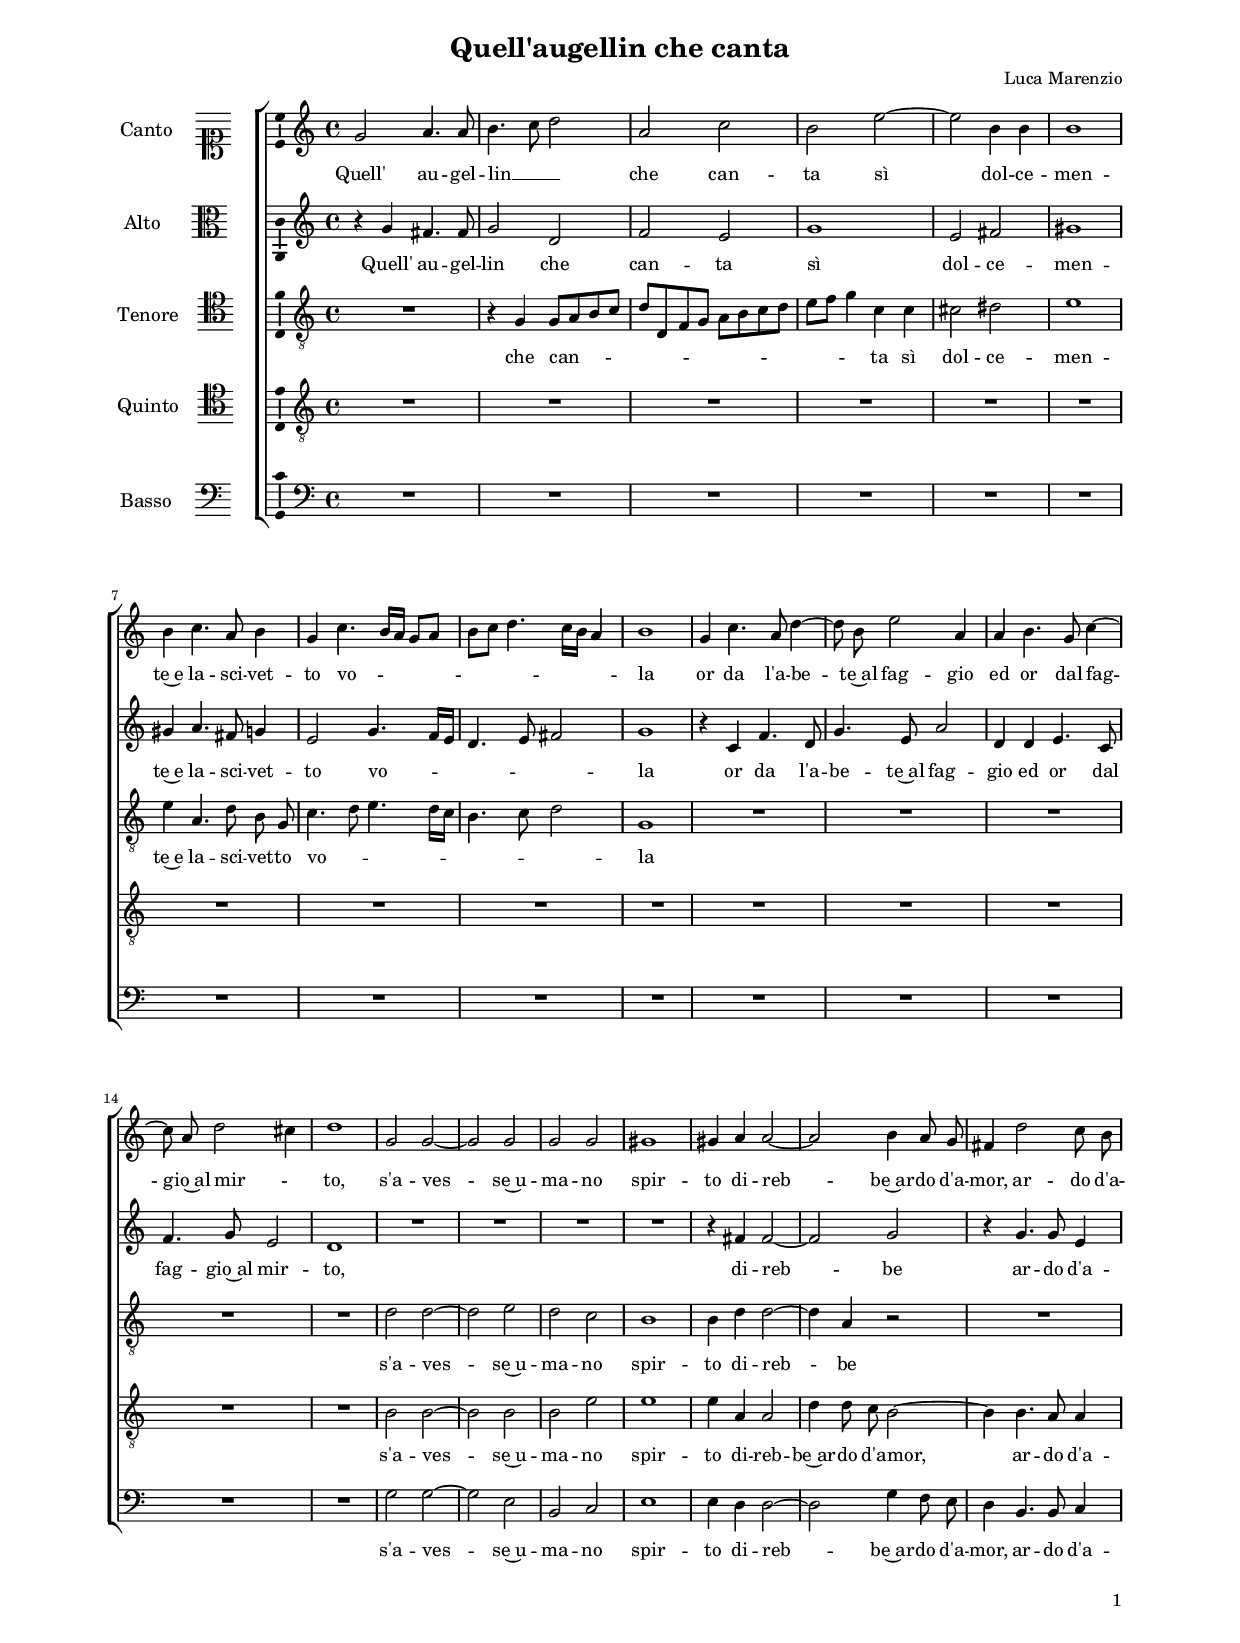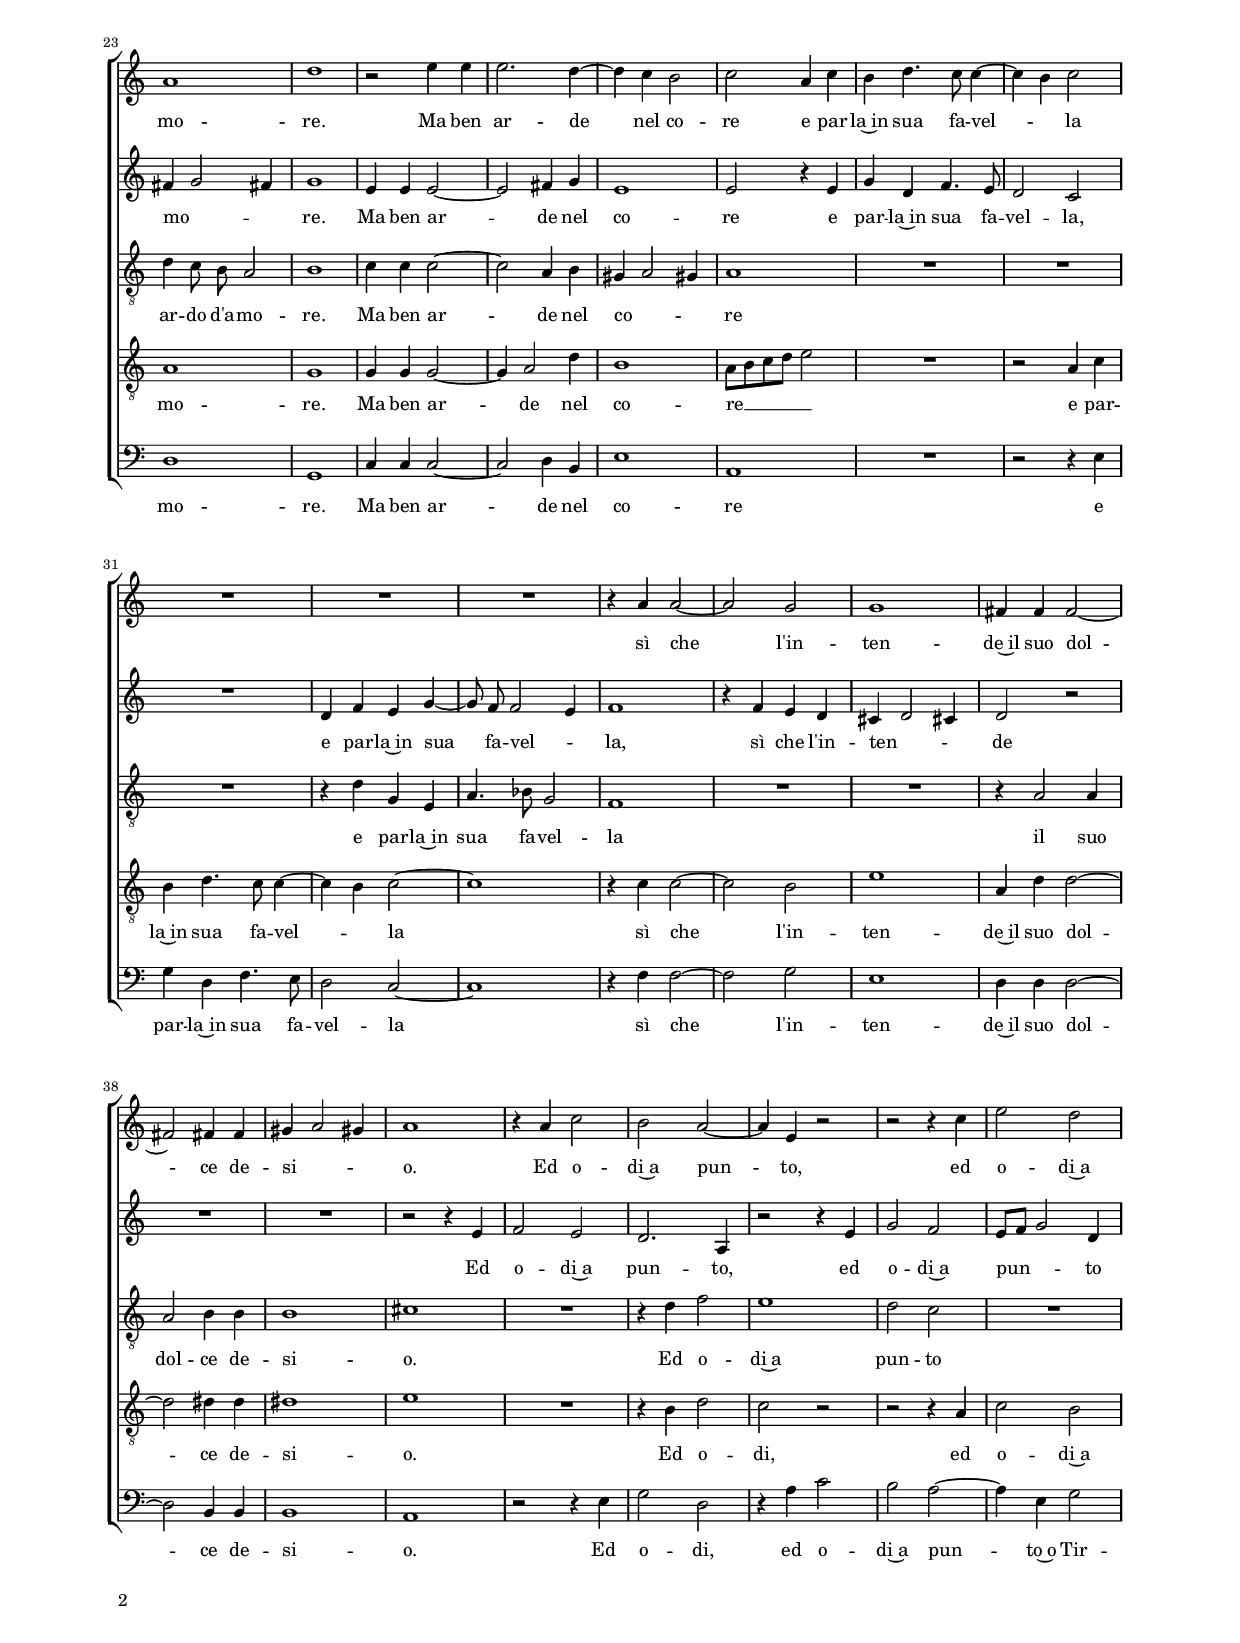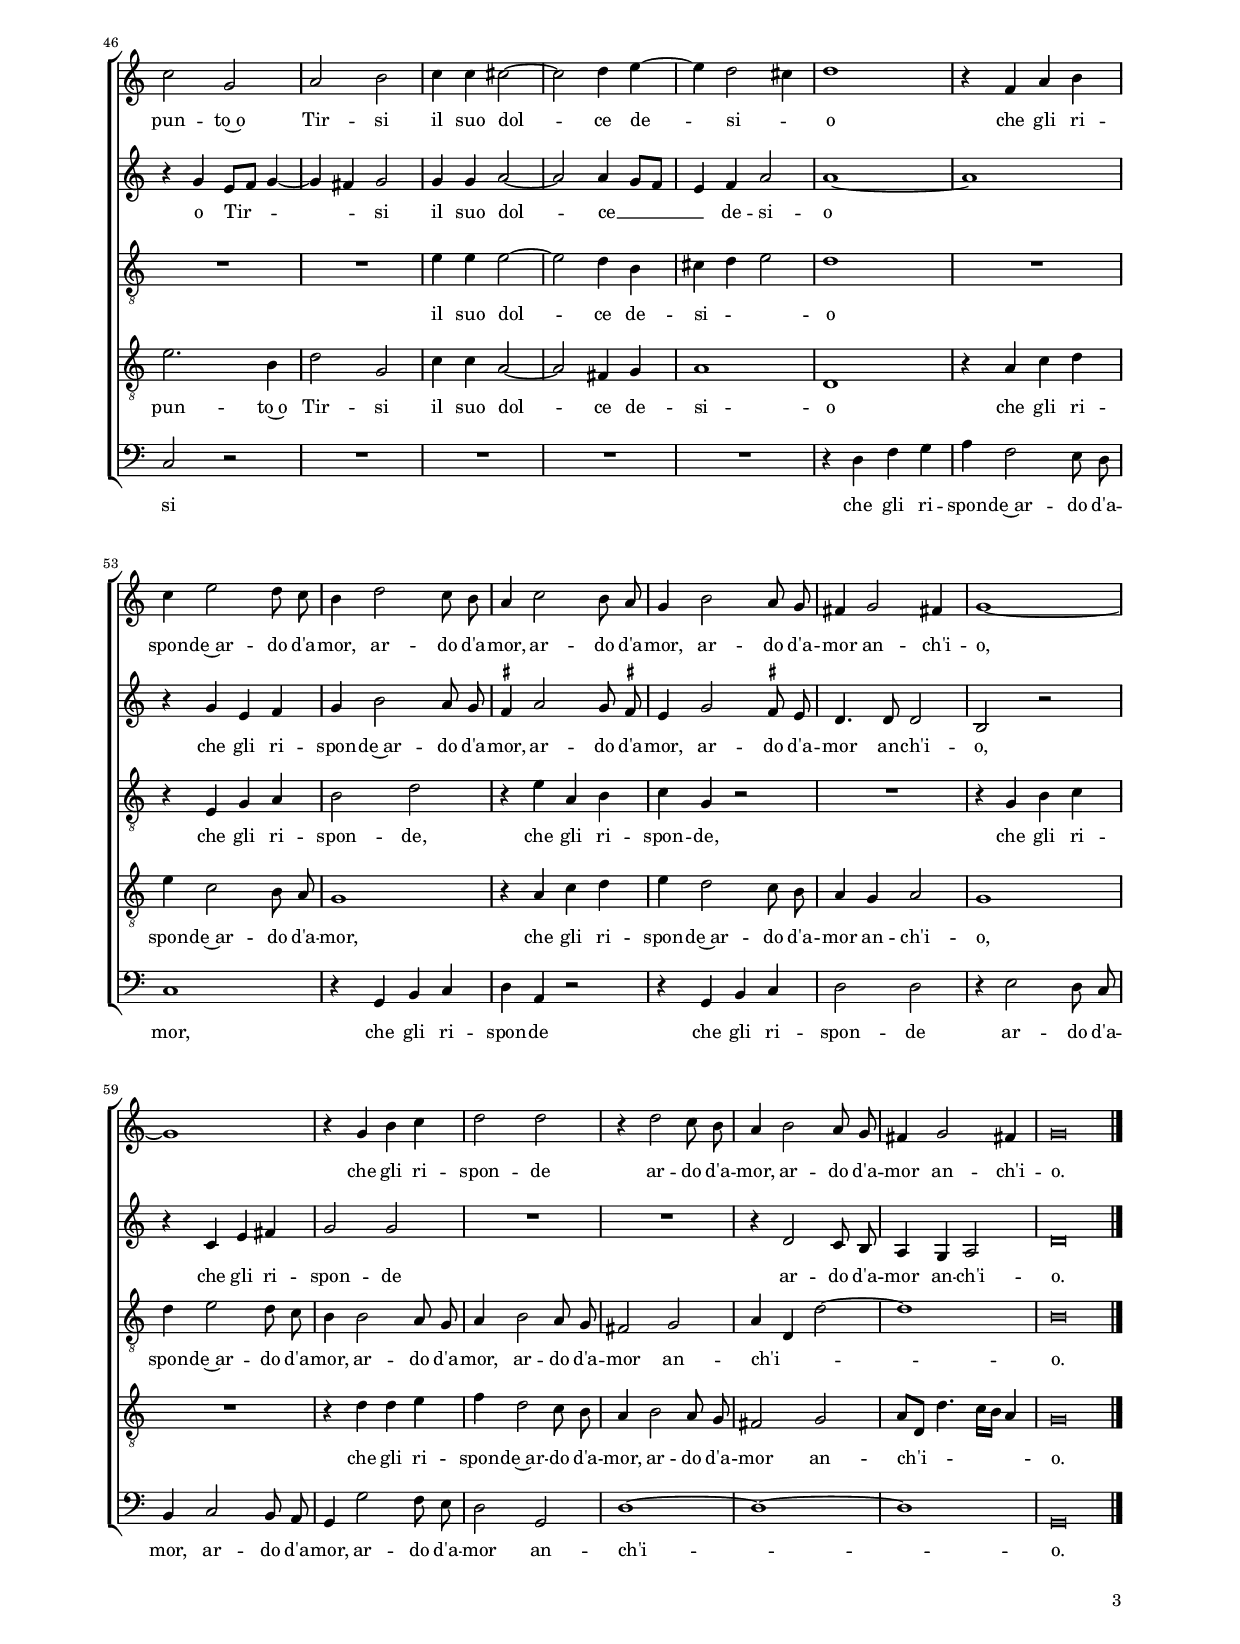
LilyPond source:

\header
{
  title="Quell'augellin che canta"
  composer="Luca Marenzio"
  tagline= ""
}

\version "2.18.2"
\language deutsch
#(set-global-staff-size 15)
% #(set-default-paper-size "letter")
#(ly:set-option 'point-and-click #f)


\paper
	{
	top-margin = 1.8 \cm
	bottom-margin = 1.2 \cm
	left-margin = 2 \cm
	right-margin = 2 \cm
	ragged-bottom = ##f
	ragged-last-bottom = ##t
	print-page-number = ##f
	system-system-spacing = #'((basic-distance . 17) (minimum-distance . 14) (padding . 7) (strechability . 150))
    oddFooterMarkup=\markup   \fill-line { "" \fromproperty #'page:page-number-string }
    evenFooterMarkup=\markup  \fill-line { \fromproperty #'page:page-number-string "" }
    last-bottom-spacing = #'((basic-distance . 12) (minimum-distance . 7) (padding . 4))
%	systems-per-page = 3
%   page-count = 3
%	min-systems-per-page = 3
	markup-system-spacing #'basic-distance = #12
%	print-all-headers = ##t
%	print-first-page-number = ##t
%	first-page-number = 1
	}

	
global = {
    \set Staff.autoBeaming = ##f
	\key c \major
	\time 4/4
    \set Score.tempoHideNote = ##t
    \tempo 4 = 95
    \skip 1*64 \set Score.measureLength = #(ly:make-moment 2/1)
    \skip 1*2  \bar "|."
	}

	ficta = { \once \set suggestAccidentals = ##t }

	forget = #(define-music-function (parser location music) (ly:music?) #{
		\accidentalStyle forget
		$music
		\accidentalStyle default
		#})


incipitcantus = \markup { \score {
	{
	\set Staff.instrumentName = \markup { \fontsize #1 "Canto" }
	\key c \major
	\clef soprano
	s4 \bar ""
	}
	\layout  {
	raggedright = ##t
	indent = 1.6 \cm
	line-width = 2.2\cm
	\context { \Staff \remove Time_signature_engraver }
	\override Staff.Clef.Y-extent = #'(0 . 0)
	}} \hspace #1 }

      
incipitaltus = \markup { \score {
	{
	\set Staff.instrumentName = \markup { \fontsize #1 "Alto" }
	\key c \major
	\clef alto
	s4 \bar ""
	}
	\layout  {
	raggedright = ##t
	indent = 1.6 \cm
	line-width = 2.2\cm
	\context { \Staff \remove Time_signature_engraver }
	\override Staff.Clef.Y-extent = #'(0 . 0)
	}} \hspace #1 }


incipittenor = \markup { \score {
	{
	\set Staff.instrumentName = \markup { \fontsize #1 "Tenore" }
	\key c \major
	\clef tenor
	s4 \bar ""
	}
	\layout  {
	raggedright = ##t
	indent = 1.6 \cm
	line-width = 2.2\cm
	\context { \Staff \remove Time_signature_engraver }
	\override Staff.Clef.Y-extent = #'(0 . 0)
	}} \hspace #1 }
      
      
incipitquintus = \markup { \score {
	{
	\set Staff.instrumentName = \markup { \fontsize #1 "Quinto" }
	\key c \major
	\clef tenor
	s4 \bar ""
	}
	\layout  {
	raggedright = ##t
	indent = 1.6 \cm
	line-width = 2.2\cm
	\context { \Staff \remove Time_signature_engraver }
	\override Staff.Clef.Y-extent = #'(0 . 0)
	}} \hspace #1 }
      
      
incipitbassus = \markup { \score {
	{
	\set Staff.instrumentName = \markup { \fontsize #1 "Basso" }
	\key c \major
	\clef bass
	s4 \bar ""
	}
	\layout  {
	raggedright = ##t
	indent = 1.6 \cm
	line-width = 2.2\cm
	\context { \Staff \remove Time_signature_engraver }
	\override Staff.Clef.Y-extent = #'(0 . 0)
	}} \hspace #1 }


cantus =  \relative c''
	{
	g2 a4. a8
	h4. c8 d2
	a2 c
	h2 e~
%5
	e2 h4 h |
	h1
	h4 c4. a8 h4
	g4 c4. h16[ a] g8[ a]
	h8[ c] d4. c16 [ h] a4
%10
	h1 |
	g4 c4. a8 d4~
	d8 h e2 a,4
	a4 h4. g8 c4~
	c8 a d2 cis4
%15
	d1 |
	g,2 g~
	g2 g
	g2 g
	gis1
%20
	gis4 a a2~ |
	a2 h4 a8 g
	fis4 d'2 c8 h
	a1
	d1
%25
	r2 e4 e |
	e2. d4~
	d4 c h2
	c2 a4 c
	h4 d4. c8 c4~
%30
	c4 h c2 |
	R1
	R1
	R1
	r4 a a2~
%35
	a2 g |
	g1
	fis4 fis fis2~
	fis2 fis4 fis
	gis4 a2 gis!4
%40
	a1 |
	r4 a c2
	h2 a~
	a4 e r2
	r2 r4 c'
%45
	e2 d |
	c2 g
	a2 h
	c4 c cis2~
	cis2 d4 e~
%50
	e4 d2 cis4 |
	d1
	r4 f, a h
	c4 e2 d8 c
	h4 d2 c8 h
%55
	a4 c2 h8 a |
	g4 h2 a8 g
	fis4 g2 fis!4
	g1~
	g1
%60
	r4 g h c |
	d2 d
	r4 d2 c8 h
	a4 h2 a8 g
	fis4 g2 fis!4
%65
	g\breve |
	
	
	
	
%70
	
	
	
	
	
%75
	
	
	
	
	
%80
	
	
	
	
	
%85
	
	
	
	
	
%90
	
	
	
	
	
%95
	
	
	
	
	
%100
	
	
	
	
	
%105
	
	
	
	
	
%110
	
	
	
	
	
%115
	  
	}


altus =  \relative c'
    {
	r4 g' fis4. fis8
	g2 d
	f2 e
	g1
%5
	e2 fis |
	gis1
	gis4 a4. fis8 g4
	e2 g4. f16[ e]
	d4. e8 fis2
%10
	g1 |
	r4 c, f4. d8
	g4. e8 a2
	d,4 d e4. c8
	f4. g8 e2
%15
	d1 |
	R1
	R1
	R1
	R1
%20
	r4 fis fis2~ |
	fis2 g
	r4 g4. g8 e4
	fis4 g2 fis!4
	g1
%25
	e4 e e2~ |
	e2 fis4 g
	e1
	e2 r4 e
	g4 d f4. e8
%30
	d2 c
	R1
	d4 f e g~
	g8 f f2 e4
	f1
%35
	r4 f e d |
	cis4 d2 cis!4
	d2 r
	R1
	R1
%40
	r2 r4 e |
	f2 e 
	d2. a4
	r2 r4 e'
	g2 f
%45
	e8[ f] g2 d4 |
	r4 g e8[ f] g4~
	g4 fis g2
	g4 g a2~
	a2 a4 g8[ f] 
%50
	e4 f a2 |
	a1~
	a1 r4 g e f
	g4 h2 a8 g
	\ficta fis4 a2 g8 \ficta fis!
%55
	e4 g2 \ficta fis8 e |
	d4. d8 d2
	h2 r
	r4 c e fis
	g2 g
%60
	R1 |
	R1
	r4 d2 c8 h
	a4 g a2
	d\breve |
	}


tenor =  \relative c'
	{
	R1
	r4 g g8[ a h c]
	d8[ d, f g] a[ h c d]
	e8[ f] g4 c, c
%5
	cis2 dis |
	e1
	e4 a,4. d8 h g
	c4. d8 e4. d16[ c]
	h4. c8 d2
%10
	g,1 |
	R1
	R1
	R1
	R1
%15
	R1 |
	d'2 d~
	d2 e
	d2 c
	h1 
%20
	h4 d d2~ |
	d4 a r2
	R1
	d4 c8 h a2
	h1
%25
	c4 c c2~ |
	c2 a4 h
	gis4 a2 gis!4
	a1
	R1
%30
	R1 |
	R1
	r4 d g, e
	a4. b8 g2
	f1
%35
	R1 |
	R1
	r4 a2 a4
	a2 h4 h
	h1
%40
    cis1 |	
	R1
	r4 d f2
	e1
	d2 c
%45
	R1 |
	R1
	R1
	e4 e e2~
	e2 d4 h
%50
	cis4 d e2 |
	d1
	R1
	r4 e, g a
	h2 d
%55
	r4 e a, h |
	c4 g r2
	R1
	r4 g h c
	d4 e2 d8 c
%60
	h4 h2 a8 g |
	a4 h2 a8 g
	fis2 g
	a4 d, d'2~
	d1
%65
	h\breve |
	}


quintus  =  \relative c'
	{
	R1
	R1
	R1
	R1
%5
	R1 |
	R1
	R1
	R1
	R1
%10
	R1 |
	R1
	R1
	R1
	R1
%15
	R1 |
	h2 h~
	h2 h
	h2 e
	e1
%20
	e4 a, a2 |
	d4 d8 c h2~
	h4 h4. a8 a4
	a1
	g1
%25
	g4 g g2~ |
	g4 a2 d4
	h1
	a8[ h c d] e2
	R1
%30
	r2 a,4 c |
	h4 d4. c8 c4~
	c4 h c2~
	c1
	r4 c c2~
%35
	c2 h |
	e1
	a,4 d d2~
	d2 dis4 dis
	dis1
%40
	e1 |
	R1
	r4 h d2
	c2 r
	r2 r4 a
%45
	c2 h |
	e2. h4
	d2 g,
	c4 c a2~
	a2 fis4 g
%50
	a1 |
	d,1
	r4 a' c d
	e4 c2 h8 a
	g1
%55
	r4 a c d |
	e4 d2 c8 h
	a4 g a2
	g1
	R1
%60
	r4 d' d e |
	f4 d2 c8 h
	a4 h2 a8 g
	fis2 g
	a8[ d,] d'4. c16[ h] a4
%65
	g\breve |
	}


bassus  =  \relative c
	{
	R1
	R1
	R1
	R1
%5
	R1 |
	R1
	R1
	R1
	R1
%10
	R1 |
	R1
	R1
	R1
	R1
%15
	R1
    g'2 g~ |
	g2 e
	h2 c
	e1
%20
    e4 d d2~
	d2 g4 f8 e |
	d4 h4. h8 c4
	d1
	g,1
%25
    c4 c c2~
	c2 d4 h |
	e1
	a,1
	R1
%30
    r2 r4 e'
	g4 d f4. e8 |
	d2 c~
	c1
	r4 f f2~
%35
    f2 g
	e1 |
	d4 d d2~
	d2 h4 h
	h1
%40
    a1
	r2 r4 e' |
	g2 d
	r4 a' c2
	h2 a~
%45
    a4 e g2
	c,2 r |
	R1
	R1
	R1
%50
    R1
	r4 d f g |
	a4 f2 e8 d
	c1
	r4 g h c
%55
    d4 a r2
	r4 g h c |
	d2 d
	r4 e2 d8 c
	h4 c2 h8 a
%60
    g4 g'2 f8 e
	d2 g, |
	d'1~
	d1~
	d1	
%65
	g,\breve |
	}


lyricscantus = \lyricmode {
	Quell' au -- gel -- lin __ _ _ che can -- ta
    sì dol -- ce -- men -- te~e la -- sci -- vet -- to vo -- _ _ _ _ _ _ la
    or da l'a -- be -- te~al fag -- gio
    ed or dal fag -- gio~al mir -- _ to,
    s'a -- ves -- se~u -- ma -- no spir -- to
    di -- reb -- be~ar -- do d'a -- mor,
    ar -- do d'a -- mo -- re.
    Ma ben ar -- de nel co -- re
    e par -- la~in sua fa -- vel -- _ la
    sì che l'in -- ten -- de~il suo dol -- ce de -- si -- _ _ o.
    Ed o -- di~a pun -- to,
    ed o -- di~a pun -- to~o Tir -- si
    il suo dol -- ce de -- si -- _ o
    che gli ri -- spon -- de~ar -- do d'a -- mor,
    ar -- do d'a -- mor,
    ar -- do d'a -- mor,
    ar -- do d'a -- mor an -- ch'i -- o,
    che gli ri -- spon -- de
    ar -- do d'a -- mor,
    ar -- do d'a -- mor an -- ch'i -- o.
	}


lyricsaltus = \lyricmode {
	Quell' au -- gel -- lin che can -- ta
    sì dol -- ce -- men -- te~e la -- sci -- vet -- to vo -- _ _ _ _ la
    or da l'a -- be -- te~al fag -- gio
    ed or dal fag -- gio~al mir -- to,
    di -- reb -- be ar -- do d'a -- mo -- _ _ re.
    Ma ben ar -- de nel co -- re
    e par -- la~in sua fa -- vel -- la,
    e par -- la~in sua fa -- vel -- _ la,
    sì che l'in -- ten -- _ _ de
    Ed o -- di~a pun -- to,
    ed o -- di~a pun -- _ to o Tir -- _ _ si
    il suo dol -- ce __ _ _ de -- si -- o
    che gli ri -- spon -- de~ar -- do d'a -- mor,
    ar -- do d'a -- mor,
    ar -- do d'a -- mor an -- ch'i -- o,
    che gli ri -- spon -- de
    ar -- do d'a -- mor an -- ch'i -- o.
	}


lyricstenor = \lyricmode {
	che can -- _ _ _ _ ta
    sì dol -- ce -- men -- te~e la -- sci -- vet -- to vo -- _ _ _ _ _ _ la
    s'a -- ves -- se~u -- ma -- no spir -- to
    di -- reb -- be ar -- do d'a -- mo -- re.
    Ma ben ar -- de nel co -- _ _ re
    e par -- la~in sua fa -- vel -- la
    il suo dol -- ce de -- si -- o.
    Ed o -- di~a pun -- to
    il suo dol -- ce de -- si -- _ _ o
    che gli ri -- spon -- de,
    che gli ri -- spon -- de,
    che gli ri -- spon -- de~ar -- do d'a -- mor,
    ar -- do d'a -- mor,
    ar -- do d'a -- mor an -- ch'i -- _ _ o.
	}


lyricsquintus = \lyricmode {
	s'a -- ves -- se~u -- ma -- no spir -- to
    di -- reb -- be~ar -- do d'a -- mor,
    ar -- do d'a -- mo -- re.
    Ma ben ar -- de nel co -- re __ _
    e par -- la~in sua fa -- vel -- _ la
    sì che l'in -- ten -- de~il suo dol -- ce de -- si -- o.
    Ed o -- di,
    ed o -- di~a pun -- to~o Tir -- si
    il suo dol -- ce de -- si -- o
    che gli ri -- spon -- de~ar -- do d'a -- mor,
    che gli ri -- spon -- de~ar -- do d'a -- mor an -- ch'i -- o,
    che gli ri -- spon -- de~ar -- do d'a -- mor,
    ar -- do d'a -- mor an -- ch'i -- _ _ _ o.
	}


lyricsbassus = \lyricmode {
    s'a -- ves -- se~u -- ma -- no spir -- to
    di -- reb -- be~ar -- do d'a -- mor,
    ar -- do d'a -- mo -- re.
    Ma ben ar -- de nel co -- re
    e par -- la~in sua fa -- vel -- la
    sì che l'in -- ten -- de~il suo dol -- ce de -- si -- o.
    Ed o -- di,
    ed o -- di~a pun -- to~o Tir -- si
    che gli ri -- spon -- de~ar -- do d'a -- mor,
    che gli ri -- spon -- de
    che gli ri -- spon -- de
    ar -- do d'a -- mor,
    ar -- do d'a -- mor,
    ar -- do d'a -- mor an -- ch'i -- o.
	}


\score
{  
    % \transpose {
	\new ChoirStaff \with { \override StaffGrouper.staff-staff-spacing.basic-distance = #12 }
	<<

	\new Staff << \global
	\new Voice="v1" {
		\set Staff.instrumentName=\incipitcantus
%		\set Staff.instrumentName= "S"
		\set Staff.midiInstrument = "reed organ"
		\clef violin
		\cantus }
	\new Lyrics \lyricsto "v1" {\lyricscantus }
	>>


	\new Staff << \global
	\new Voice="v2" {
		\set Staff.instrumentName=\incipitaltus
%		\set Staff.instrumentName= "A"
		\set Staff.midiInstrument = "reed organ"
                \clef violin % "G_8"
		\altus}
	\new Lyrics \lyricsto "v2" {\lyricsaltus }
	>>


	\new Staff << \global
	\new Voice="v3" {
		\set Staff.instrumentName=\incipittenor
%		\set Staff.instrumentName= "T"
		\set Staff.midiInstrument = "reed organ"
		\clef "G_8"
		\tenor }
	\new Lyrics \lyricsto "v3" {\lyricstenor }
	>>


	\new Staff << \global
	\new Voice="v5" {
		\set Staff.instrumentName=\incipitquintus
%		\set Staff.instrumentName= "Q"
		\set Staff.midiInstrument = "reed organ"
		\clef "G_8"
		\quintus}
	\new Lyrics \lyricsto "v5" {\lyricsquintus }
	>>


	\new Staff << \global
	\new Voice="v4" {
		\set Staff.instrumentName=\incipitbassus
%		\set Staff.instrumentName= "B"
		\set Staff.midiInstrument = "reed organ"
		\clef bass 
		\bassus }
	\new Lyrics \lyricsto "v4" {\lyricsbassus}
	>>

	>>
	% } % transpose

	\layout
	{
	indent = 2.5\cm
	\context { \Lyrics \override VerticalAxisGroup.nonstaff-relatedstaff-spacing.padding = #1.4 }
%	\context { \Lyrics \override LyricText.font-size = #1 }
	\context { \Staff \override TimeSignature.break-visibility = #end-of-line-invisible }
	\context { \Staff \consists "Ambitus_engraver" }
%   \context { \Staff \consists "Custos_engraver" }
%   \context { \Staff \override Custos.style = #'mensural }
%	\context { \Voice \override Slur.transparent = ##t }
	\context { \Score \override BarNumber.padding = #2 }
	\context { \Voice \override NoteHead.style = #'baroque }
	}

\midi
	{
    	
	}

}


% EOF
